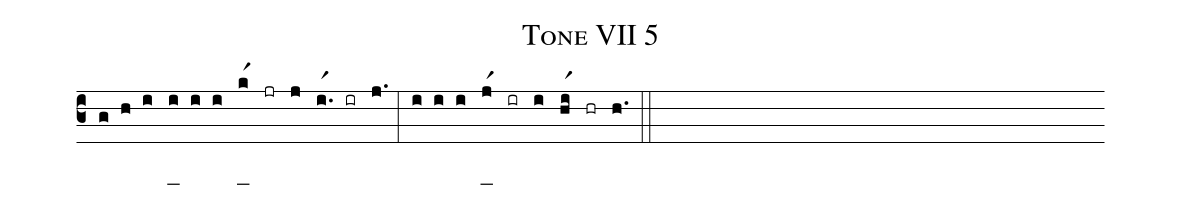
name: Tone VII 5;
mode: 7;
%%
(c3)
(g h i) _(i i i) _(kr1) (jr) (j) (i.r1) (ir) (j.) (:)
(i i i) _(jr1) (ir) (i) (hir1) (hr) (h.) (::)
